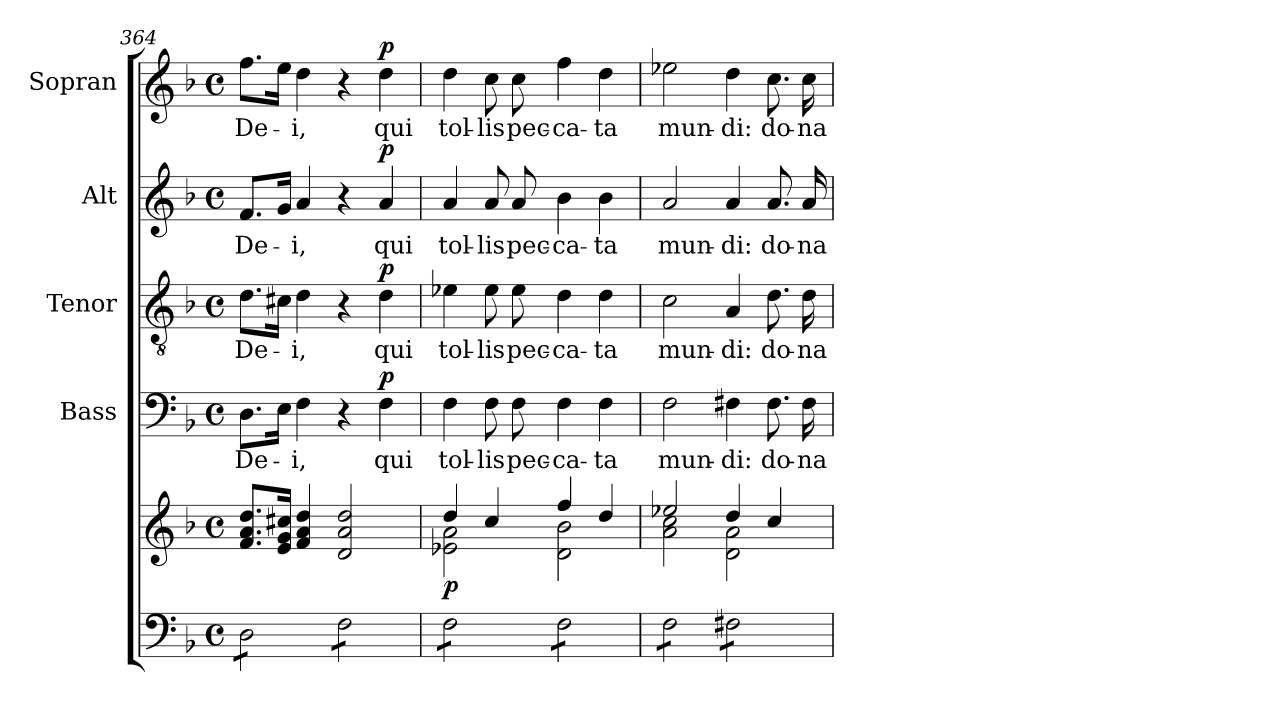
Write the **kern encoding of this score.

**kern	**kern	**dynam	**kern	**text	**dynam	**kern	**text	**dynam	**kern	**text	**dynam	**kern	**text	**dynam
*part5	*part5	*part5	*part4	*part4	*part4	*part3	*part3	*part3	*part2	*part2	*part2	*part1	*part1	*part1
*staff6	*staff5	*staff5/6	*staff4	*staff4	*staff4	*staff3	*staff3	*staff3	*staff2	*staff2	*staff2	*staff1	*staff1	*staff1
*	*	*	*I"Bass	*	*	*I"Tenor	*	*	*I"Alt	*	*	*I"Sopran	*	*
*	*	*	*I'B.	*	*	*I'T.	*	*	*I'A.	*	*	*I'S.	*	*
*clefF4	*clefG2	*	*clefF4	*	*	*clefGv2	*	*	*clefG2	*	*	*clefG2	*	*
*k[b-]	*k[b-]	*	*k[b-]	*	*	*k[b-]	*	*	*k[b-]	*	*	*k[b-]	*	*
*F:	*F:	*	*F:	*	*	*F:	*	*	*F:	*	*	*F:	*	*
*M4/4	*M4/4	*	*M4/4	*	*	*M4/4	*	*	*M4/4	*	*	*M4/4	*	*
*met(c)	*met(c)	*	*met(c)	*	*	*met(c)	*	*	*met(c)	*	*	*met(c)	*	*
=364	=364	=364	=364	=364	=364	=364	=364	=364	=364	=364	=364	=364	=364	=364
!	!	!	!	!LO:LY:b	!	!	!LO:LY:b	!	!	!LO:LY:b	!	!	!LO:LY:b	!
*tremolo	*	*	*	*	*	*	*	*	*	*	*	*	*	*
8D\L	8.f/ 8.a/ 8.dd/L	.	8.D\L	De-	.	8.d\L	De-	.	8.f/L	De-	.	8.ff\L	De-	.
8D\	.	.	.	.	.	.	.	.	.	.	.	.	.	.
.	16e/ 16g/ 16cc#X/Jk	.	16E\Jk	.	.	16c#X\Jk	.	.	16g/Jk	.	.	16ee\Jk	.	.
!	!	!	!	!LO:LY:b	!	!	!LO:LY:b	!	!	!LO:LY:b	!	!	!LO:LY:b	!
8D\	4f/ 4a/ 4dd/	.	4F\	-i,	.	4d\	-i,	.	4a/	-i,	.	4dd\	-i,	.
8D\J	.	.	.	.	.	.	.	.	.	.	.	.	.	.
8F\L	2d/ 2a/ 2dd/	.	4r	.	.	4r	.	.	4r	.	.	4r	.	.
8F\	.	.	.	.	.	.	.	.	.	.	.	.	.	.
!	!	!	!	!LO:LY:b	!LO:DY:a	!	!LO:LY:b	!LO:DY:a	!	!LO:LY:b	!LO:DY:a	!	!LO:LY:b	!LO:DY:a
8F\	.	.	4F\	qui	p	4d\	qui	p	4a/	qui	p	4dd\	qui	p
8F\J	.	.	.	.	.	.	.	.	.	.	.	.	.	.
!!LO:LB:g=z
=365	=365	=365	=365	=365	=365	=365	=365	=365	=365	=365	=365	=365	=365	=365
*	*^	*	*	*	*	*	*	*	*	*	*	*	*	*
!	!	!	!LO:DY:b	!	!LO:LY:b	!	!	!LO:LY:b	!	!	!LO:LY:b	!	!	!LO:LY:b	!
8F\L	4dd/	2e-X\ 2a\	p	4F\	tol-	.	4e-X\	tol-	.	4a/	tol-	.	4dd\	tol-	.
8F\	.	.	.	.	.	.	.	.	.	.	.	.	.	.	.
!	!	!	!	!	!LO:LY:b	!	!	!LO:LY:b	!	!	!LO:LY:b	!	!	!LO:LY:b	!
8F\	4cc/	.	.	8F\	-lis	.	8e-\	-lis	.	8a/	-lis	.	8cc\	-lis	.
!	!	!	!	!	!LO:LY:b	!	!	!LO:LY:b	!	!	!LO:LY:b	!	!	!LO:LY:b	!
8F\J	.	.	.	8F\	pec-	.	8e-\	pec-	.	8a/	pec-	.	8cc\	pec-	.
!	!	!	!	!	!LO:LY:b	!	!	!LO:LY:b	!	!	!LO:LY:b	!	!	!LO:LY:b	!
8F\L	4ff/	2d\ 2b-\	.	4F\	-ca-	.	4d\	-ca-	.	4b-\	-ca-	.	4ff\	-ca-	.
8F\	.	.	.	.	.	.	.	.	.	.	.	.	.	.	.
!	!	!	!	!	!LO:LY:b	!	!	!LO:LY:b	!	!	!LO:LY:b	!	!	!LO:LY:b	!
8F\	4dd/	.	.	4F\	-ta	.	4d\	-ta	.	4b-\	-ta	.	4dd\	-ta	.
8F\J	.	.	.	.	.	.	.	.	.	.	.	.	.	.	.
=366	=366	=366	=366	=366	=366	=366	=366	=366	=366	=366	=366	=366	=366	=366	=366
!	!	!	!	!	!LO:LY:b	!	!	!LO:LY:b	!	!	!LO:LY:b	!	!	!LO:LY:b	!
8F\L	2ee-X/	2a\ 2cc\	.	2F\	mun-	.	2c\	mun-	.	2a/	mun-	.	2ee-X\	mun-	.
8F\	.	.	.	.	.	.	.	.	.	.	.	.	.	.	.
8F\	.	.	.	.	.	.	.	.	.	.	.	.	.	.	.
8F\J	.	.	.	.	.	.	.	.	.	.	.	.	.	.	.
!	!	!	!	!	!LO:LY:b	!	!	!LO:LY:b	!	!	!LO:LY:b	!	!	!LO:LY:b	!
8F#X\L	4dd/	2d\ 2a\	.	4F#X\	-di:	.	4A/	-di:	.	4a/	-di:	.	4dd\	-di:	.
8F#X\	.	.	.	.	.	.	.	.	.	.	.	.	.	.	.
!	!	!	!	!	!LO:LY:b	!	!	!LO:LY:b	!	!	!LO:LY:b	!	!	!LO:LY:b	!
8F#X\	4cc/	.	.	8.F#\	do-	.	8.d\	do-	.	8.a/	do-	.	8.cc\	do-	.
8F#X\J	.	.	.	.	.	.	.	.	.	.	.	.	.	.	.
*Xtremolo	*	*	*	*	*	*	*	*	*	*	*	*	*	*	*
!	!	!	!	!	!LO:LY:b	!	!	!LO:LY:b	!	!	!LO:LY:b	!	!	!LO:LY:b	!
.	.	.	.	16F#\	-na	.	16d\	-na	.	16a/	-na	.	16cc\	-na	.
*	*v	*v	*	*	*	*	*	*	*	*	*	*	*	*	*
=	=	=	=	=	=	=	=	=	=	=	=	=	=	=
*-	*-	*-	*-	*-	*-	*-	*-	*-	*-	*-	*-	*-	*-	*-
